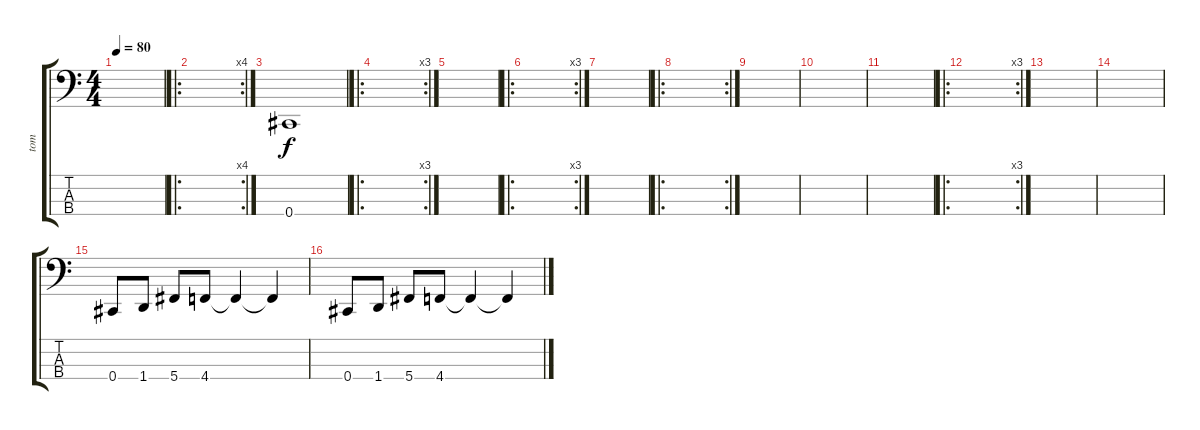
\track ("tom" "tom") {instrument electricbasspick}
\staff {score tabs}
\tuning (E2 B1 Gb1 Db1) {hide}
\ts (4 4)
\tempo 80
\clef f4
\ks c
|
\ro
\rc 4
|
0.4.1 |
\ro
\rc 3
|
|
\ro
\rc 3
|
|
\ro
\rc 2
|
|
|
|
\ro
\rc 3
|
|
|
0.4.8 1.4.8 5.4.8 4.4.8 4.4{t}.4 4.4{t}.4 |
0.4.8 1.4.8 5.4.8 4.4.8 4.4{t}.4 4.4{t}.4
